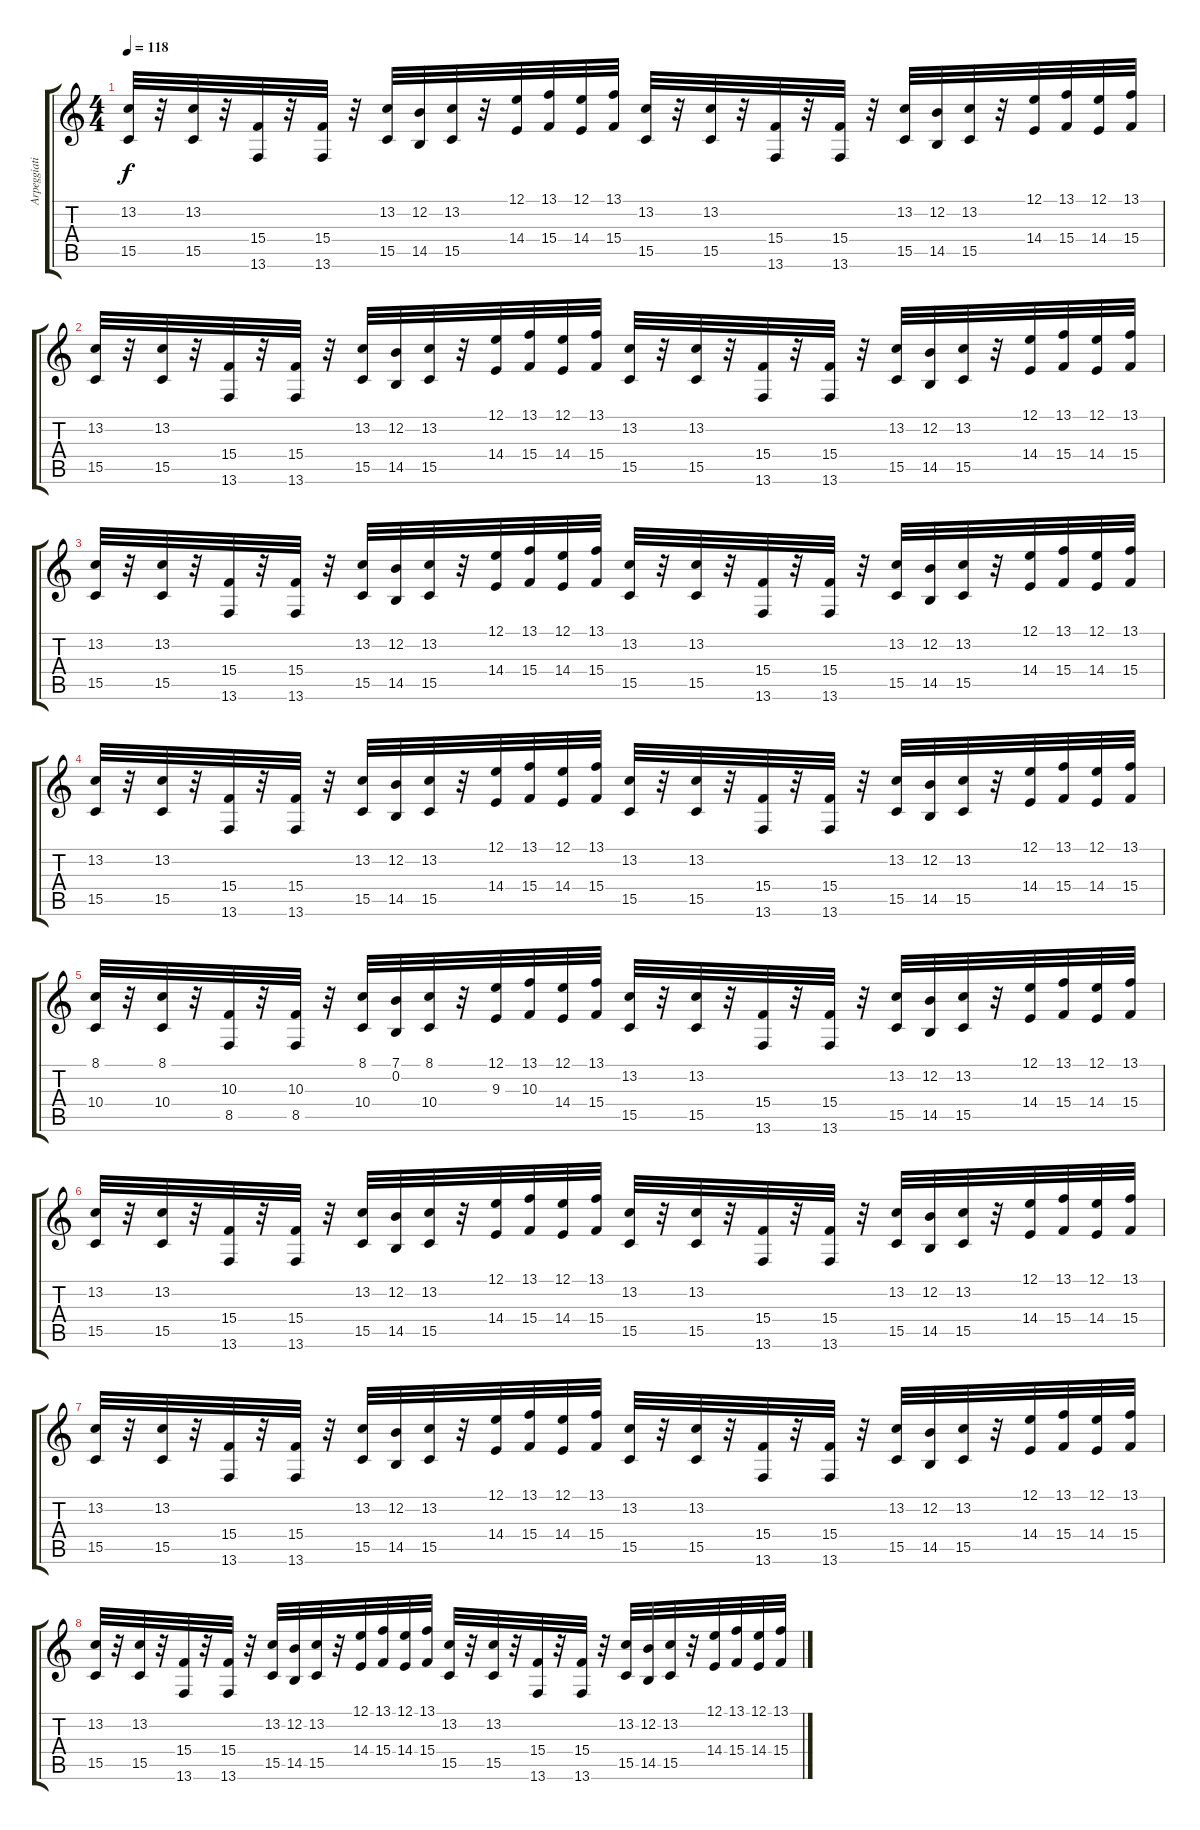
\track ("Arpeggiation" "Arpeggiati") {instrument accordion}
\staff {score tabs}
\tuning (E4 B3 G3 D3 A2 E2) {hide}
\ts (4 4)
\tempo 118
\clef g2
\ks c
(13.2 15.5).32{dy f} r.32 (13.2 15.5).32 r.32 (15.4 13.6).32 r.32 (15.4 13.6).32 r.32 (13.2 15.5).32 (12.2 14.5).32 (13.2 15.5).32 r.32 (12.1 14.4).32 (13.1 15.4).32 (12.1 14.4).32 (13.1 15.4).32 (13.2 15.5).32 r.32 (13.2 15.5).32 r.32 (15.4 13.6).32 r.32 (15.4 13.6).32 r.32 (13.2 15.5).32 (12.2 14.5).32 (13.2 15.5).32 r.32 (12.1 14.4).32 (13.1 15.4).32 (12.1 14.4).32 (13.1 15.4).32 |
(13.2 15.5).32 r.32 (13.2 15.5).32 r.32 (15.4 13.6).32 r.32 (15.4 13.6).32 r.32 (13.2 15.5).32 (12.2 14.5).32 (13.2 15.5).32 r.32 (12.1 14.4).32 (13.1 15.4).32 (12.1 14.4).32 (13.1 15.4).32 (13.2 15.5).32 r.32 (13.2 15.5).32 r.32 (15.4 13.6).32 r.32 (15.4 13.6).32 r.32 (13.2 15.5).32 (12.2 14.5).32 (13.2 15.5).32 r.32 (12.1 14.4).32 (13.1 15.4).32 (12.1 14.4).32 (13.1 15.4).32 |
(13.2 15.5).32 r.32 (13.2 15.5).32 r.32 (15.4 13.6).32 r.32 (15.4 13.6).32 r.32 (13.2 15.5).32 (12.2 14.5).32 (13.2 15.5).32 r.32 (12.1 14.4).32 (13.1 15.4).32 (12.1 14.4).32 (13.1 15.4).32 (13.2 15.5).32 r.32 (13.2 15.5).32 r.32 (15.4 13.6).32 r.32 (15.4 13.6).32 r.32 (13.2 15.5).32 (12.2 14.5).32 (13.2 15.5).32 r.32 (12.1 14.4).32 (13.1 15.4).32 (12.1 14.4).32 (13.1 15.4).32 |
(13.2 15.5).32 r.32 (13.2 15.5).32 r.32 (15.4 13.6).32 r.32 (15.4 13.6).32 r.32 (13.2 15.5).32 (12.2 14.5).32 (13.2 15.5).32 r.32 (12.1 14.4).32 (13.1 15.4).32 (12.1 14.4).32 (13.1 15.4).32 (13.2 15.5).32 r.32 (13.2 15.5).32 r.32 (15.4 13.6).32 r.32 (15.4 13.6).32 r.32 (13.2 15.5).32 (12.2 14.5).32 (13.2 15.5).32 r.32 (12.1 14.4).32 (13.1 15.4).32 (12.1 14.4).32 (13.1 15.4).32 |
(8.1 10.4).32 r.32 (8.1 10.4).32 r.32 (10.3 8.5).32 r.32 (10.3 8.5).32 r.32 (8.1 10.4).32 (7.1 0.2).32 (8.1 10.4).32 r.32 (12.1 9.3).32 (13.1 10.3).32 (12.1 14.4).32 (13.1 15.4).32 (13.2 15.5).32 r.32 (13.2 15.5).32 r.32 (15.4 13.6).32 r.32 (15.4 13.6).32 r.32 (13.2 15.5).32 (12.2 14.5).32 (13.2 15.5).32 r.32 (12.1 14.4).32 (13.1 15.4).32 (12.1 14.4).32 (13.1 15.4).32 |
(13.2 15.5).32 r.32 (13.2 15.5).32 r.32 (15.4 13.6).32 r.32 (15.4 13.6).32 r.32 (13.2 15.5).32 (12.2 14.5).32 (13.2 15.5).32 r.32 (12.1 14.4).32 (13.1 15.4).32 (12.1 14.4).32 (13.1 15.4).32 (13.2 15.5).32 r.32 (13.2 15.5).32 r.32 (15.4 13.6).32 r.32 (15.4 13.6).32 r.32 (13.2 15.5).32 (12.2 14.5).32 (13.2 15.5).32 r.32 (12.1 14.4).32 (13.1 15.4).32 (12.1 14.4).32 (13.1 15.4).32 |
(13.2 15.5).32 r.32 (13.2 15.5).32 r.32 (15.4 13.6).32 r.32 (15.4 13.6).32 r.32 (13.2 15.5).32 (12.2 14.5).32 (13.2 15.5).32 r.32 (12.1 14.4).32 (13.1 15.4).32 (12.1 14.4).32 (13.1 15.4).32 (13.2 15.5).32 r.32 (13.2 15.5).32 r.32 (15.4 13.6).32 r.32 (15.4 13.6).32 r.32 (13.2 15.5).32 (12.2 14.5).32 (13.2 15.5).32 r.32 (12.1 14.4).32 (13.1 15.4).32 (12.1 14.4).32 (13.1 15.4).32 |
(13.2 15.5).32 r.32 (13.2 15.5).32 r.32 (15.4 13.6).32 r.32 (15.4 13.6).32 r.32 (13.2 15.5).32 (12.2 14.5).32 (13.2 15.5).32 r.32 (12.1 14.4).32 (13.1 15.4).32 (12.1 14.4).32 (13.1 15.4).32 (13.2 15.5).32 r.32 (13.2 15.5).32 r.32 (15.4 13.6).32 r.32 (15.4 13.6).32 r.32 (13.2 15.5).32 (12.2 14.5).32 (13.2 15.5).32 r.32 (12.1 14.4).32 (13.1 15.4).32 (12.1 14.4).32 (13.1 15.4).32
